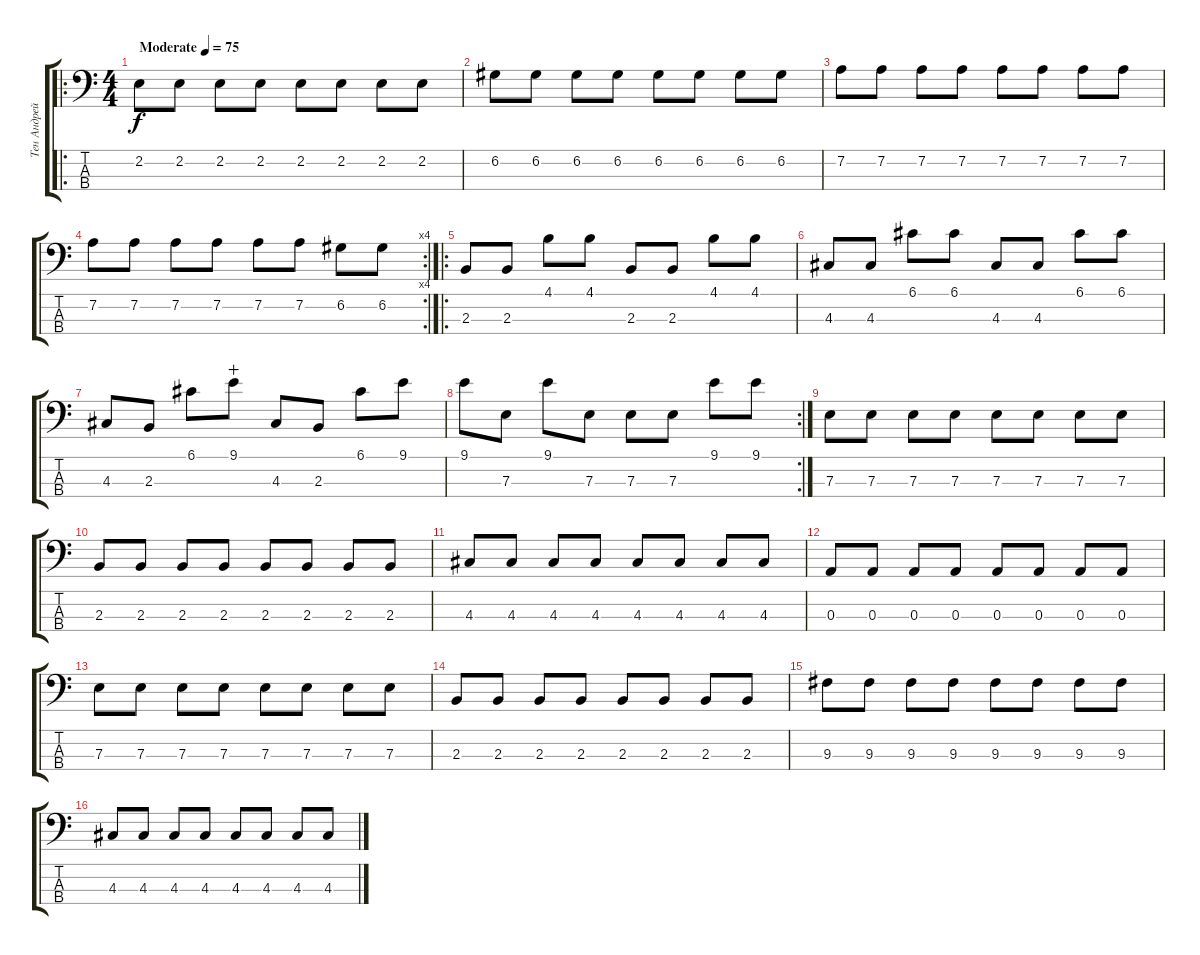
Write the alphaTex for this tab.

\track ("Тен Андрей" "Тен Андрей") {instrument electricbassfinger}
\staff {score tabs}
\tuning (G2 D2 A1 E1) {hide}
\ro
\ts (4 4)
\tempo (75 "Moderate")
\clef f4
\ks c
2.2.8{dy f instrument electricbassfinger} 2.2.8 2.2.8 2.2.8 2.2.8 2.2.8 2.2.8 2.2.8 |
6.2.8 6.2.8 6.2.8 6.2.8 6.2.8 6.2.8 6.2.8 6.2.8 |
7.2.8 7.2.8 7.2.8 7.2.8 7.2.8 7.2.8 7.2.8 7.2.8 |
\rc 4
7.2.8 7.2.8 7.2.8 7.2.8 7.2.8 7.2.8 6.2.8 6.2.8 |
\ro
2.3.8 2.3.8 4.1.8 4.1.8 2.3.8 2.3.8 4.1.8 4.1.8 |
4.3.8 4.3.8 6.1.8 6.1.8 4.3.8 4.3.8 6.1.8 6.1.8 |
4.3.8 2.3.8 6.1.8 9.1.8{wahc} 4.3.8 2.3.8 6.1.8 9.1.8 |
\rc 2
9.1.8 7.3.8 9.1.8 7.3.8 7.3.8 7.3.8 9.1.8 9.1.8 |
7.3.8 7.3.8 7.3.8 7.3.8 7.3.8 7.3.8 7.3.8 7.3.8 |
2.3.8 2.3.8 2.3.8 2.3.8 2.3.8 2.3.8 2.3.8 2.3.8 |
4.3.8 4.3.8 4.3.8 4.3.8 4.3.8 4.3.8 4.3.8 4.3.8 |
0.3.8 0.3.8 0.3.8 0.3.8 0.3.8 0.3.8 0.3.8 0.3.8 |
7.3.8 7.3.8 7.3.8 7.3.8 7.3.8 7.3.8 7.3.8 7.3.8 |
2.3.8 2.3.8 2.3.8 2.3.8 2.3.8 2.3.8 2.3.8 2.3.8 |
9.3.8 9.3.8 9.3.8 9.3.8 9.3.8 9.3.8 9.3.8 9.3.8 |
4.3.8 4.3.8 4.3.8 4.3.8 4.3.8 4.3.8 4.3.8 4.3.8
